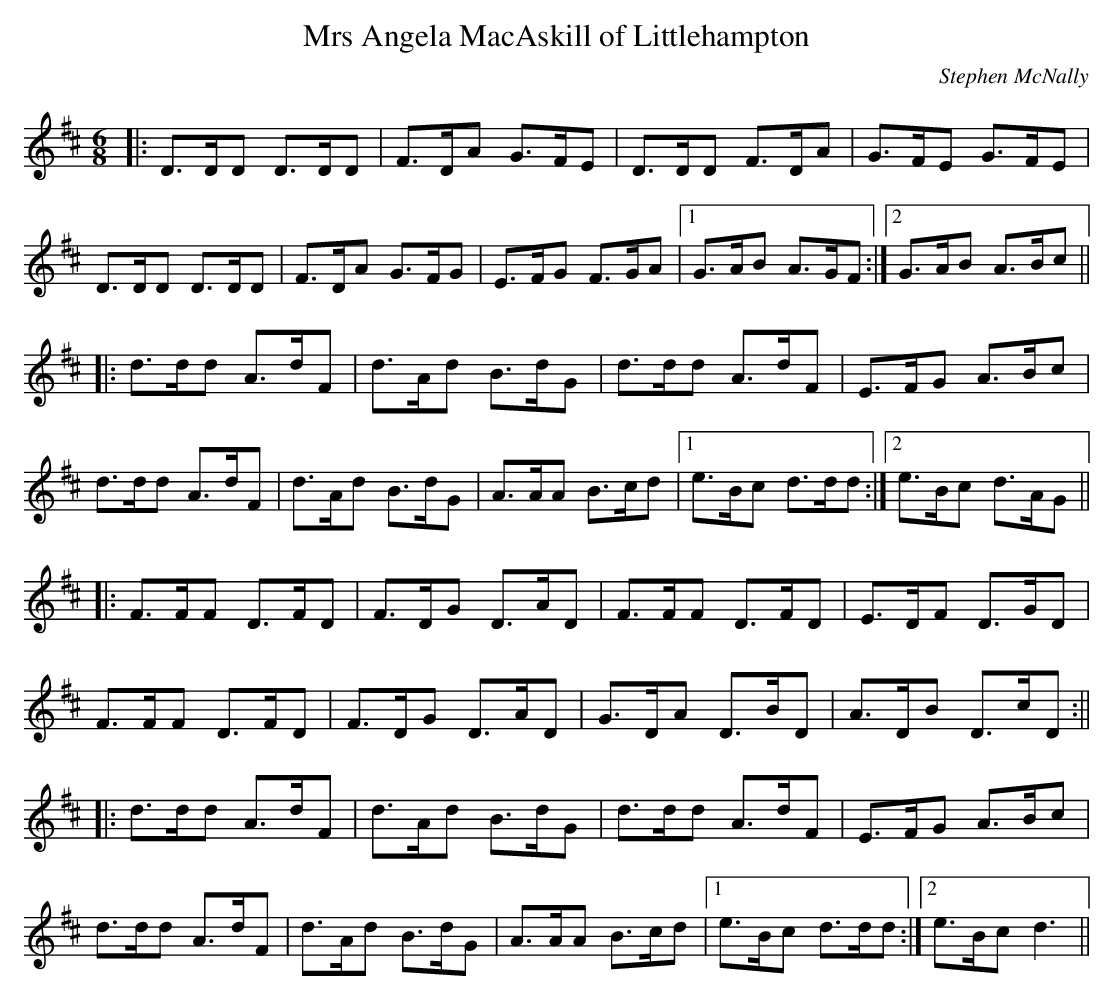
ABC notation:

X:1
T:Mrs Angela MacAskill of Littlehampton
M:6/8
L:1/8
C:Stephen McNally
K:D
|:D>DD D>DD|F>DA G>FE|D>DD F>DA|G>FE G>FE|
D>DD D>DD|F>DA G>FG|E>FG F>GA|1G>AB A>GF:|2G>AB A>Bc||
|:d>dd A>dF|d>Ad B>dG|d>dd A>dF|E>FG A>Bc|
d>dd A>dF|d>Ad B>dG|A>AA B>cd|1e>Bc d>dd:|2e>Bc d>AG||
|:F>FF D>FD|F>DG D>AD|F>FF D>FD|E>DF D>GD|
F>FF D>FD|F>DG D>AD|G>DA D>BD|A>DB D>cD:||
|:d>dd A>dF|d>Ad B>dG|d>dd A>dF|E>FG A>Bc|
d>dd A>dF|d>Ad B>dG|A>AA B>cd|1e>Bc d>dd:|2e>Bc d3||
